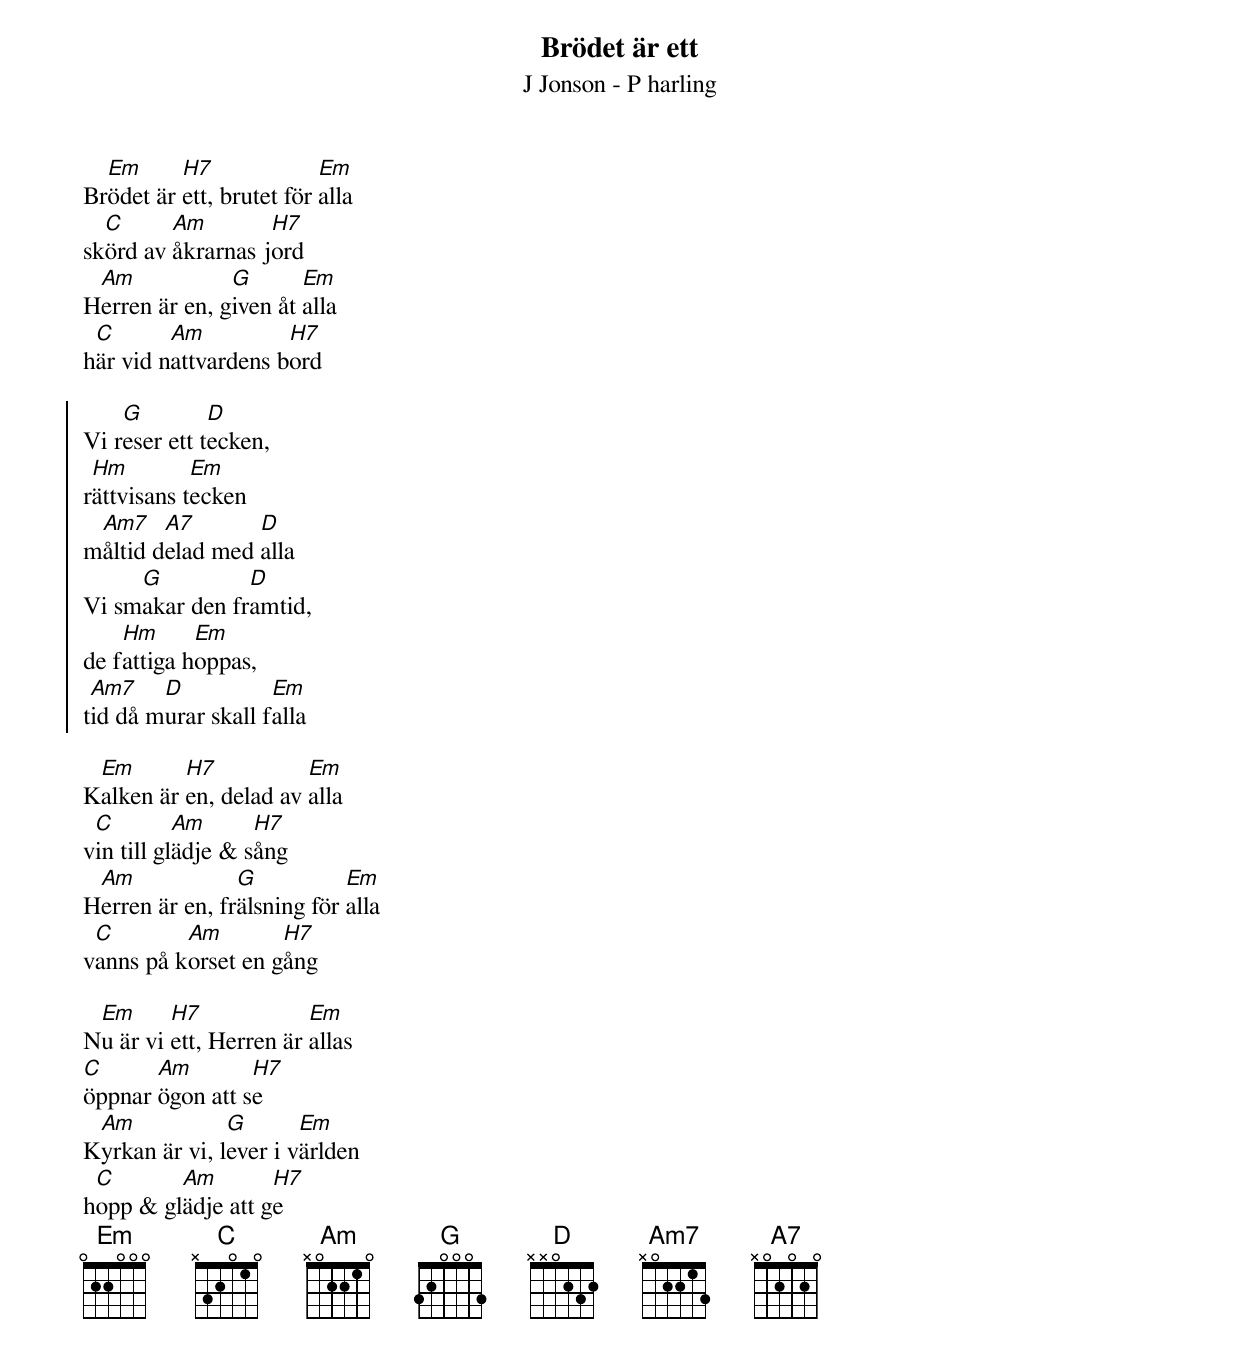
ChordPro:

{t:Brödet är ett}
{st:J Jonson - P harling}
Br[Em]ödet är [H7]ett, brutet för [Em]alla
sk[C]örd av [Am]åkrarnas j[H7]ord
H[Am]erren är en, g[G]iven åt [Em]alla
h[C]är vid n[Am]attvardens b[H7]ord

{soc}
Vi r[G]eser ett t[D]ecken,
r[Hm]ättvisans t[Em]ecken
m[Am7]åltid d[A7]elad med [D]alla
Vi sm[G]akar den fr[D]amtid,
de f[Hm]attiga h[Em]oppas,
t[Am7]id då m[D]urar skall f[Em]alla
{eoc}

K[Em]alken är [H7]en, delad av [Em]alla
v[C]in till gl[Am]ädje & s[H7]ång
H[Am]erren är en, fr[G]älsning för [Em]alla
v[C]anns på k[Am]orset en g[H7]ång

N[Em]u är vi [H7]ett, Herren är [Em]allas
[C]öppnar [Am]ögon att s[H7]e
K[Am]yrkan är vi, l[G]ever i v[Em]ärlden
h[C]opp & gl[Am]ädje att g[H7]e
